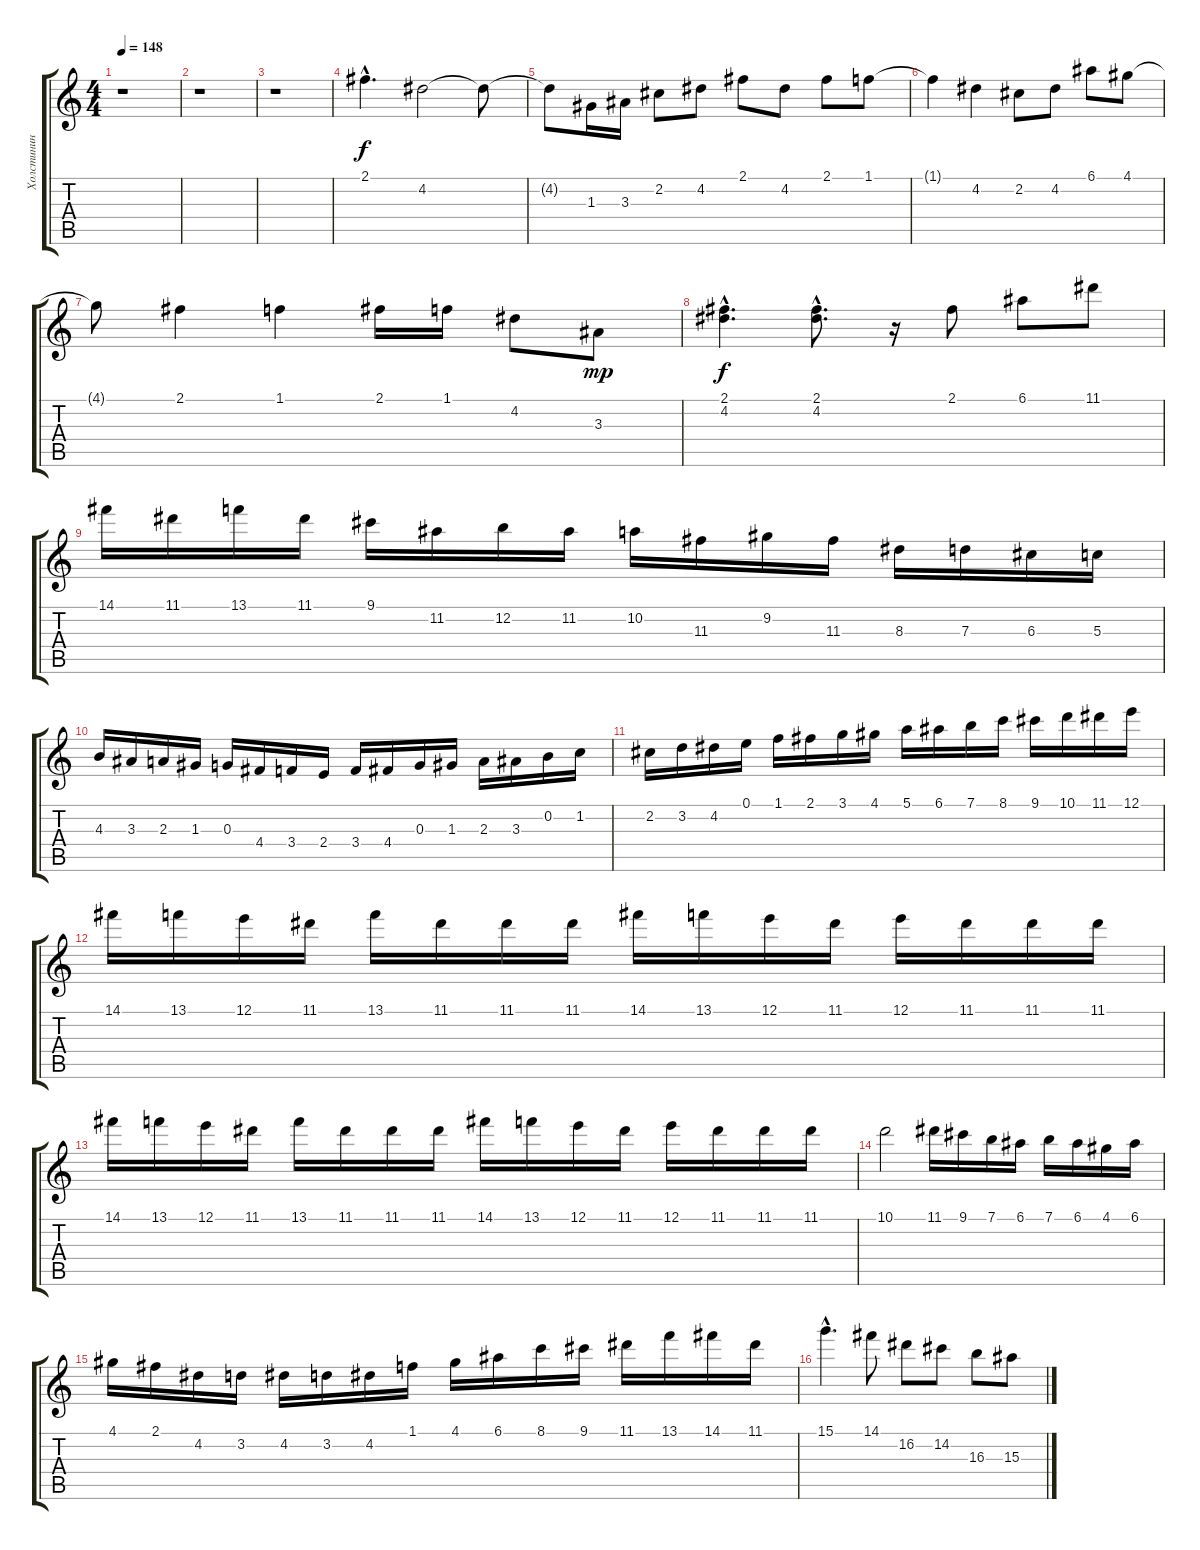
\track ("Холстинин" "Холстинин") {instrument distortionguitar}
\staff {score tabs}
\tuning (E4 B3 G3 D3 A2 E2) {hide}
\ts (4 4)
\tempo 148
\clef g2
\ks c
r.1{dy f} |
r.1 |
r.1 |
2.1{hac}.4{d} 4.2.2 4.2{t}.8 |
4.2{t}.8 1.3.16 3.3.16 2.2.8 4.2.8 2.1.8 4.2.8 2.1.8 1.1.8 |
1.1{t}.4 4.2.4 2.2.8 4.2.8 6.1.8 4.1.8 |
4.1{t}.8 2.1.4 1.1.4 2.1.16 1.1.16 4.2.8 3.3.8{dy mp} |
(2.1{hac} 4.2{hac}).4{d dy f} (2.1{hac} 4.2{hac}).8{d} r.16 2.1.8 6.1.8 11.1.8 |
14.1.16 11.1.16 13.1.16 11.1.16 9.1.16 11.2.16 12.2.16 11.2.16 10.2.16 11.3.16 9.2.16 11.3.16 8.3.16 7.3.16 6.3.16 5.3.16 |
4.3.16 3.3.16 2.3.16 1.3.16 0.3.16 4.4.16 3.4.16 2.4.16 3.4.16 4.4.16 0.3.16 1.3.16 2.3.16 3.3.16 0.2.16 1.2.16 |
2.2.16 3.2.16 4.2.16 0.1.16 1.1.16 2.1.16 3.1.16 4.1.16 5.1.16 6.1.16 7.1.16 8.1.16 9.1.16 10.1.16 11.1.16 12.1.16 |
14.1.16 13.1.16 12.1.16 11.1.16 13.1.16 11.1.16 11.1.16 11.1.16 14.1.16 13.1.16 12.1.16 11.1.16 12.1.16 11.1.16 11.1.16 11.1.16 |
14.1.16 13.1.16 12.1.16 11.1.16 13.1.16 11.1.16 11.1.16 11.1.16 14.1.16 13.1.16 12.1.16 11.1.16 12.1.16 11.1.16 11.1.16 11.1.16 |
10.1.2 11.1.16 9.1.16 7.1.16 6.1.16 7.1.16 6.1.16 4.1.16 6.1.16 |
4.1.16 2.1.16 4.2.16 3.2.16 4.2.16 3.2.16 4.2.16 1.1.16 4.1.16 6.1.16 8.1.16 9.1.16 11.1.16 13.1.16 14.1.16 11.1.16 |
15.1{hac}.4{d} 14.1.8 16.2.8 14.2.8 16.3.8 15.3.8
